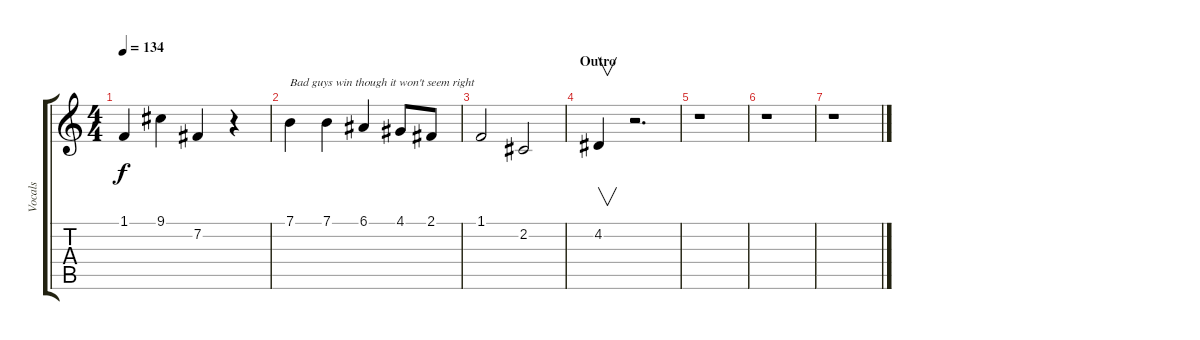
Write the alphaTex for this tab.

\track ("Vocals" "Vocals") {instrument viola}
\staff {score tabs}
\tuning (E4 B3 G3 D3 A2 E2) {hide}
\ts (4 4)
\tempo 134
\clef g2
\ks c
1.1.4{dy f} 9.1.4 7.2.4 r.4 |
7.1.4{txt "Bad guys win though it won't seem right"} 7.1.4 6.1.4 4.1.8 2.1.8 |
1.1.2 2.2.2 |
\section ("" "Outro")
4.2.4{v} r.2{d} |
r.1 |
r.1 |
r.1
